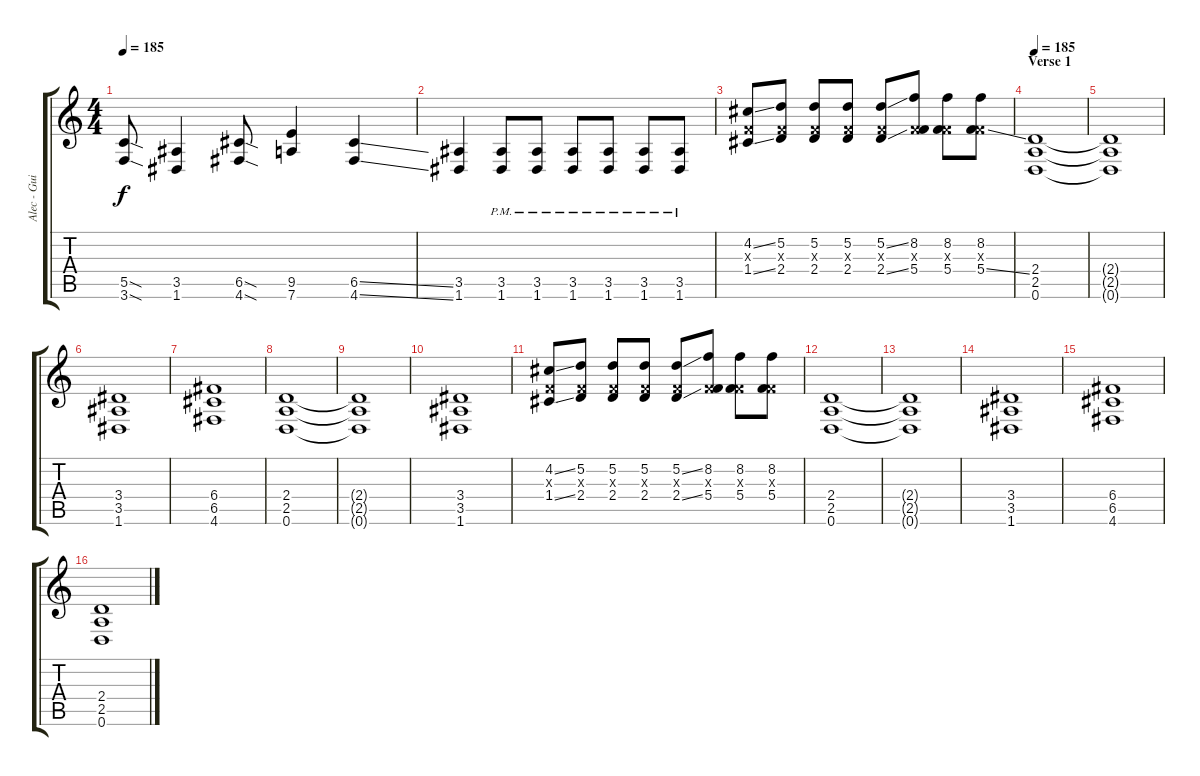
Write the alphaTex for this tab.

\track ("Alec - Guitar" "Alec - Gui") {instrument distortionguitar}
\staff {score tabs}
\tuning (D4 A3 F3 C3 G2 D2) {hide}
\ts (4 4)
\tempo 185
\clef g2
\ks c
(5.5{sod} 3.6{sod}).8{dy f} (3.5 1.6).4 (6.5{sod} 4.6{sod}).8 (9.5 7.6).4 (6.5{ss} 4.6{ss}).4 |
(3.5 1.6).4 (3.5{pm} 1.6{pm}).8 (3.5{pm} 1.6{pm}).8 (3.5{pm} 1.6{pm}).8 (3.5{pm} 1.6{pm}).8 (3.5{pm} 1.6{pm}).8 (3.5{pm} 1.6{pm}).8 |
(4.2{ss} 0.3{x} 1.4{ss}).8 (5.2 0.3{x} 2.4).8 (5.2 0.3{x} 2.4).8 (5.2 0.3{x} 2.4).8 (5.2{ss} 0.3{x} 2.4{ss}).8 (8.2 0.3{x} 5.4).8 (8.2 0.3{x} 5.4).8 (8.2 0.3{x} 5.4{ss}).8 |
\section ("" "Verse 1")
\tempo 185
(2.4 2.5 0.6).1{volume 12 balance 0 instrument distortionguitar} |
(2.4{t} 2.5{t} 0.6{t}).1 |
(3.4 3.5 1.6).1 |
(6.4 6.5 4.6).1 |
(2.4 2.5 0.6).1 |
(2.4{t} 2.5{t} 0.6{t}).1 |
(3.4 3.5 1.6).1 |
(4.2{ss} 0.3{x} 1.4{ss}).8 (5.2 0.3{x} 2.4).8 (5.2 0.3{x} 2.4).8 (5.2 0.3{x} 2.4).8 (5.2{ss} 0.3{x} 2.4{ss}).8 (8.2 0.3{x} 5.4).8 (8.2 0.3{x} 5.4).8 (8.2 0.3{x} 5.4).8 |
(2.4 2.5 0.6).1 |
(2.4{t} 2.5{t} 0.6{t}).1 |
(3.4 3.5 1.6).1 |
(6.4 6.5 4.6).1 |
(2.4 2.5 0.6).1
